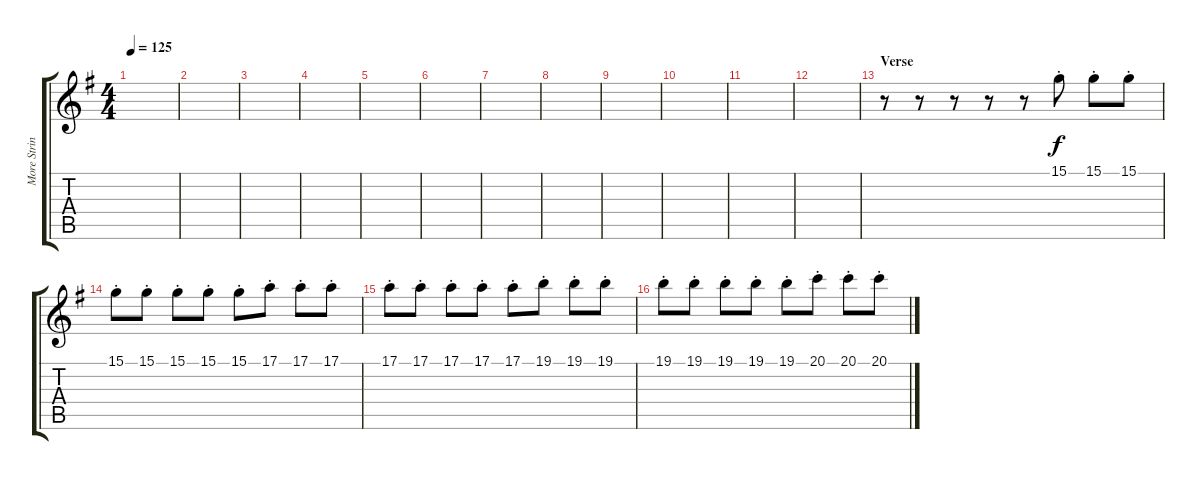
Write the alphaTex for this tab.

\track ("More Strings" "More Strin") {instrument stringensemble1}
\staff {score tabs}
\tuning (E4 B3 G3 D3 A2 E2) {hide}
\ts (4 4)
\tempo 125
\clef g2
\ks g
|
|
|
|
|
|
|
|
|
|
|
|
\section ("" "Verse")
r.8 r.8 r.8 r.8 r.8 15.1{st}.8 15.1{st}.8 15.1{st}.8 |
15.1{st}.8 15.1{st}.8 15.1{st}.8 15.1{st}.8 15.1{st}.8 17.1{st}.8 17.1{st}.8 17.1{st}.8 |
17.1{st}.8 17.1{st}.8 17.1{st}.8 17.1{st}.8 17.1{st}.8 19.1{st}.8 19.1{st}.8 19.1{st}.8 |
19.1{st}.8 19.1{st}.8 19.1{st}.8 19.1{st}.8 19.1{st}.8 20.1{st}.8 20.1{st}.8 20.1{st}.8
